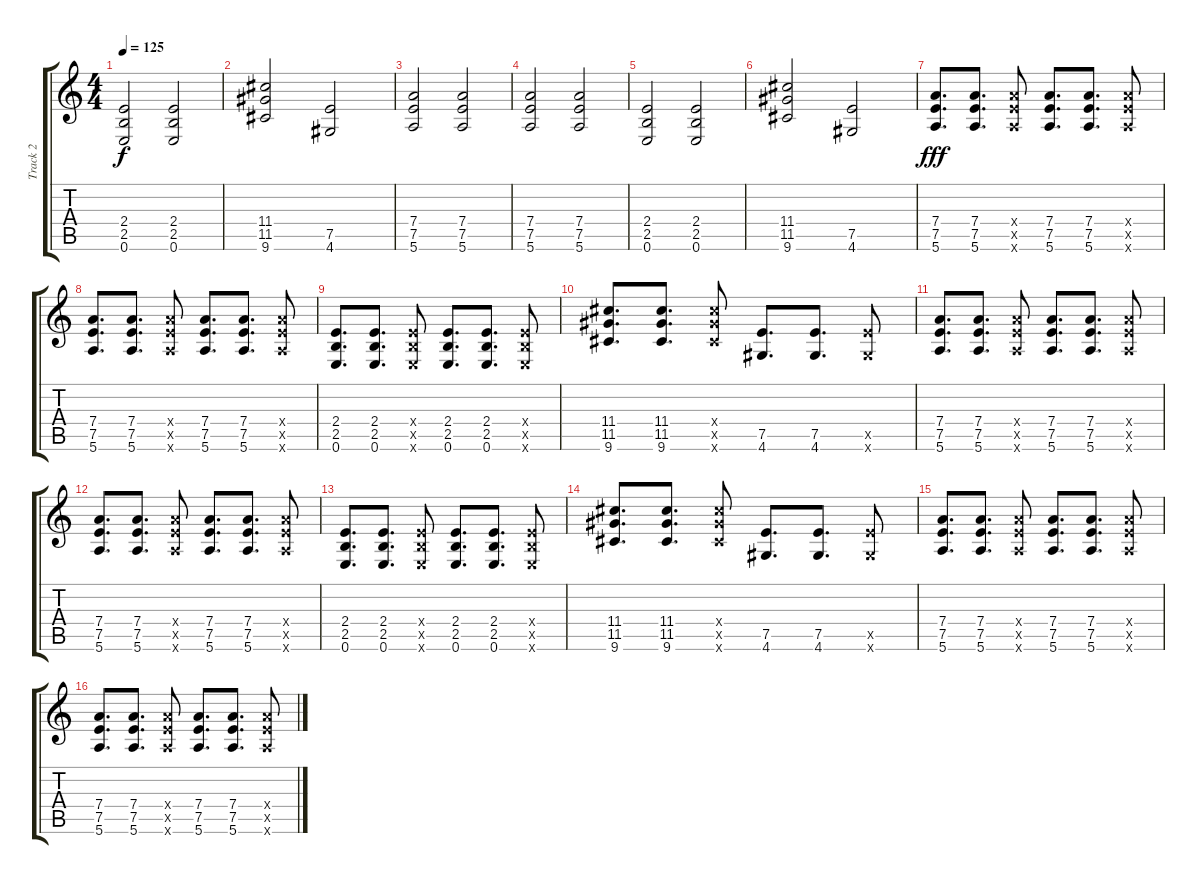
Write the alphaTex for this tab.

\track ("Track 2" "Track 2") {instrument distortionguitar}
\staff {score tabs}
\tuning (E4 B3 G3 D3 A2 E2) {hide}
\ts (4 4)
\tempo 125
\clef g2
\ks c
(2.4 2.5 0.6).2{dy f} (2.4 2.5 0.6).2 |
(11.4 11.5 9.6).2 (7.5 4.6).2 |
(7.4 7.5 5.6).2 (7.4 7.5 5.6).2 |
(7.4 7.5 5.6).2 (7.4 7.5 5.6).2 |
(2.4 2.5 0.6).2 (2.4 2.5 0.6).2 |
(11.4 11.5 9.6).2 (7.5 4.6).2 |
(7.4 7.5 5.6).8{d dy fff} (7.4 7.5 5.6).8{d} (7.4{x} 7.5{x} 5.6{x}).8 (7.4 7.5 5.6).8{d} (7.4 7.5 5.6).8{d} (7.4{x} 7.5{x} 5.6{x}).8 |
(7.4 7.5 5.6).8{d} (7.4 7.5 5.6).8{d} (7.4{x} 7.5{x} 5.6{x}).8 (7.4 7.5 5.6).8{d} (7.4 7.5 5.6).8{d} (7.4{x} 7.5{x} 5.6{x}).8 |
(2.4 2.5 0.6).8{d} (2.4 2.5 0.6).8{d} (2.4{x} 2.5{x} 0.6{x}).8 (2.4 2.5 0.6).8{d} (2.4 2.5 0.6).8{d} (2.4{x} 2.5{x} 0.6{x}).8 |
(11.4 11.5 9.6).8{d} (11.4 11.5 9.6).8{d} (11.4{x} 11.5{x} 9.6{x}).8 (7.5 4.6).8{d} (7.5 4.6).8{d} (7.5{x} 4.6{x}).8 |
(7.4 7.5 5.6).8{d} (7.4 7.5 5.6).8{d} (7.4{x} 7.5{x} 5.6{x}).8 (7.4 7.5 5.6).8{d} (7.4 7.5 5.6).8{d} (7.4{x} 7.5{x} 5.6{x}).8 |
(7.4 7.5 5.6).8{d} (7.4 7.5 5.6).8{d} (7.4{x} 7.5{x} 5.6{x}).8 (7.4 7.5 5.6).8{d} (7.4 7.5 5.6).8{d} (7.4{x} 7.5{x} 5.6{x}).8 |
(2.4 2.5 0.6).8{d} (2.4 2.5 0.6).8{d} (2.4{x} 2.5{x} 0.6{x}).8 (2.4 2.5 0.6).8{d} (2.4 2.5 0.6).8{d} (2.4{x} 2.5{x} 0.6{x}).8 |
(11.4 11.5 9.6).8{d} (11.4 11.5 9.6).8{d} (11.4{x} 11.5{x} 9.6{x}).8 (7.5 4.6).8{d} (7.5 4.6).8{d} (7.5{x} 4.6{x}).8 |
(7.4 7.5 5.6).8{d} (7.4 7.5 5.6).8{d} (7.4{x} 7.5{x} 5.6{x}).8 (7.4 7.5 5.6).8{d} (7.4 7.5 5.6).8{d} (7.4{x} 7.5{x} 5.6{x}).8 |
(7.4 7.5 5.6).8{d} (7.4 7.5 5.6).8{d} (7.4{x} 7.5{x} 5.6{x}).8 (7.4 7.5 5.6).8{d} (7.4 7.5 5.6).8{d} (7.4{x} 7.5{x} 5.6{x}).8
